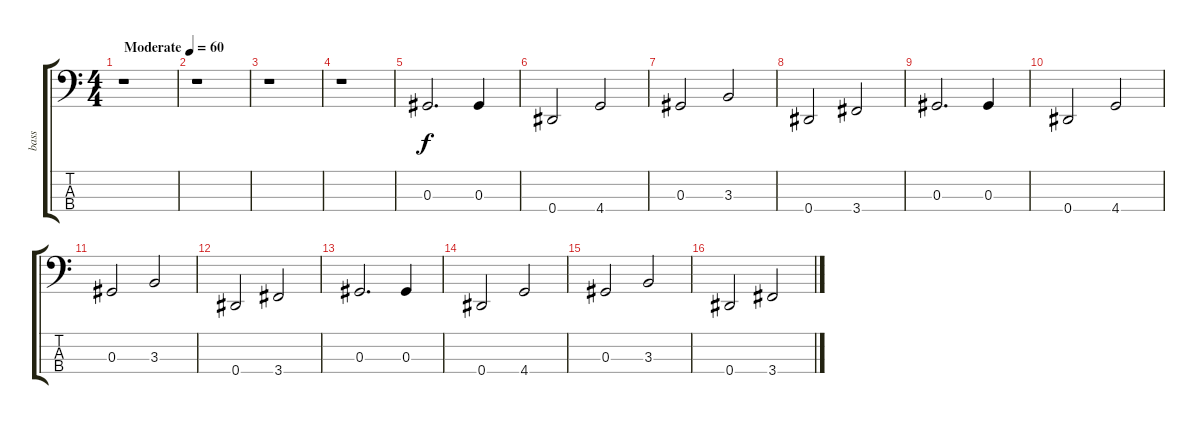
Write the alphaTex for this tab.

\track ("bass" "bass") {instrument electricbassfinger}
\staff {score tabs}
\tuning (Gb2 Db2 Ab1 Eb1) {hide}
\ts (4 4)
\tempo (60 "Moderate")
\clef f4
\ks c
r.1{dy f instrument electricbassfinger} |
r.1 |
r.1 |
r.1 |
0.3.2{d} 0.3.4 |
0.4.2 4.4.2 |
0.3.2 3.3.2 |
0.4.2 3.4.2 |
0.3.2{d} 0.3.4 |
0.4.2 4.4.2 |
0.3.2 3.3.2 |
0.4.2 3.4.2 |
\section ("" "")
0.3.2{d} 0.3.4 |
0.4.2 4.4.2 |
0.3.2 3.3.2 |
0.4.2 3.4.2
